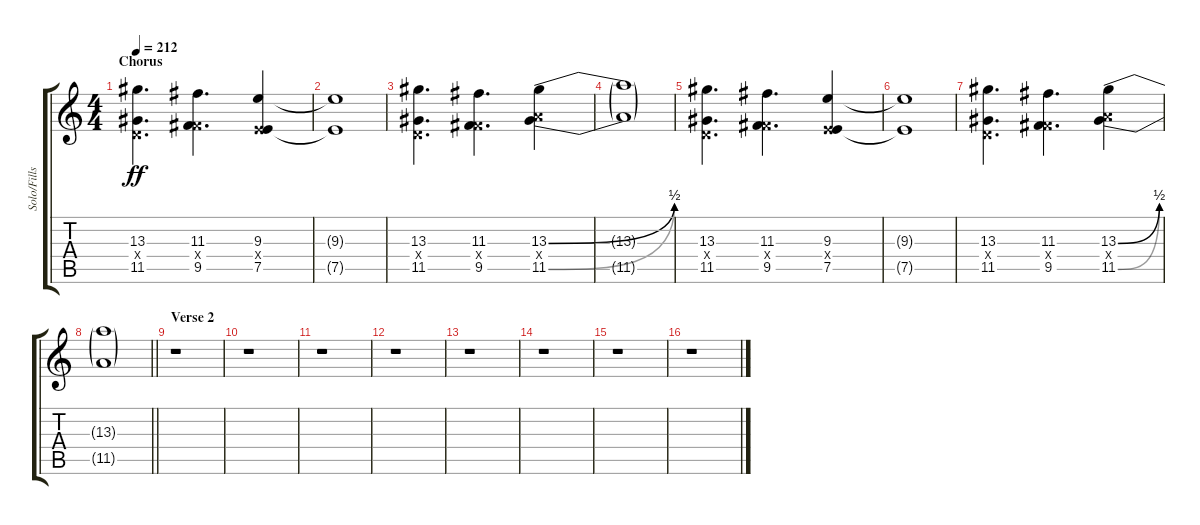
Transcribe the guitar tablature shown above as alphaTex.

\track ("Solo/Fills" "Solo/Fills") {solo instrument distortionguitar}
\staff {score tabs}
\tuning (E4 B3 G3 D3 A2 D2) {hide}
\ts (4 4)
\section ("" "Chorus")
\tempo 212
\clef g2
\ks c
(13.3 0.4{x} 11.5).4{d dy ff} (11.3 4.4{x} 9.5).4{d} (9.3 2.4{x} 7.5).4 |
(9.3{t} 7.5{t}).1 |
(13.3 0.4{x} 11.5).4{d} (11.3 4.4{x} 9.5).4{d} (13.3{be (bend 0 0 60 2)} 7.4{x} 11.5{be (bend 0 0 60 2)}).4 |
(13.3{t} 11.5{t}).1 |
(13.3 0.4{x} 11.5).4{d} (11.3 4.4{x} 9.5).4{d} (9.3 2.4{x} 7.5).4 |
(9.3{t} 7.5{t}).1 |
(13.3 0.4{x} 11.5).4{d} (11.3 4.4{x} 9.5).4{d} (13.3{be (bend 0 0 60 2)} 7.4{x} 11.5{be (bend 0 0 60 2)}).4 |
\barLineRight lightlight
(13.3{t} 11.5{t}).1 |
\section ("" "Verse 2")
r.1 |
r.1 |
r.1 |
r.1 |
r.1 |
r.1 |
r.1 |
r.1
